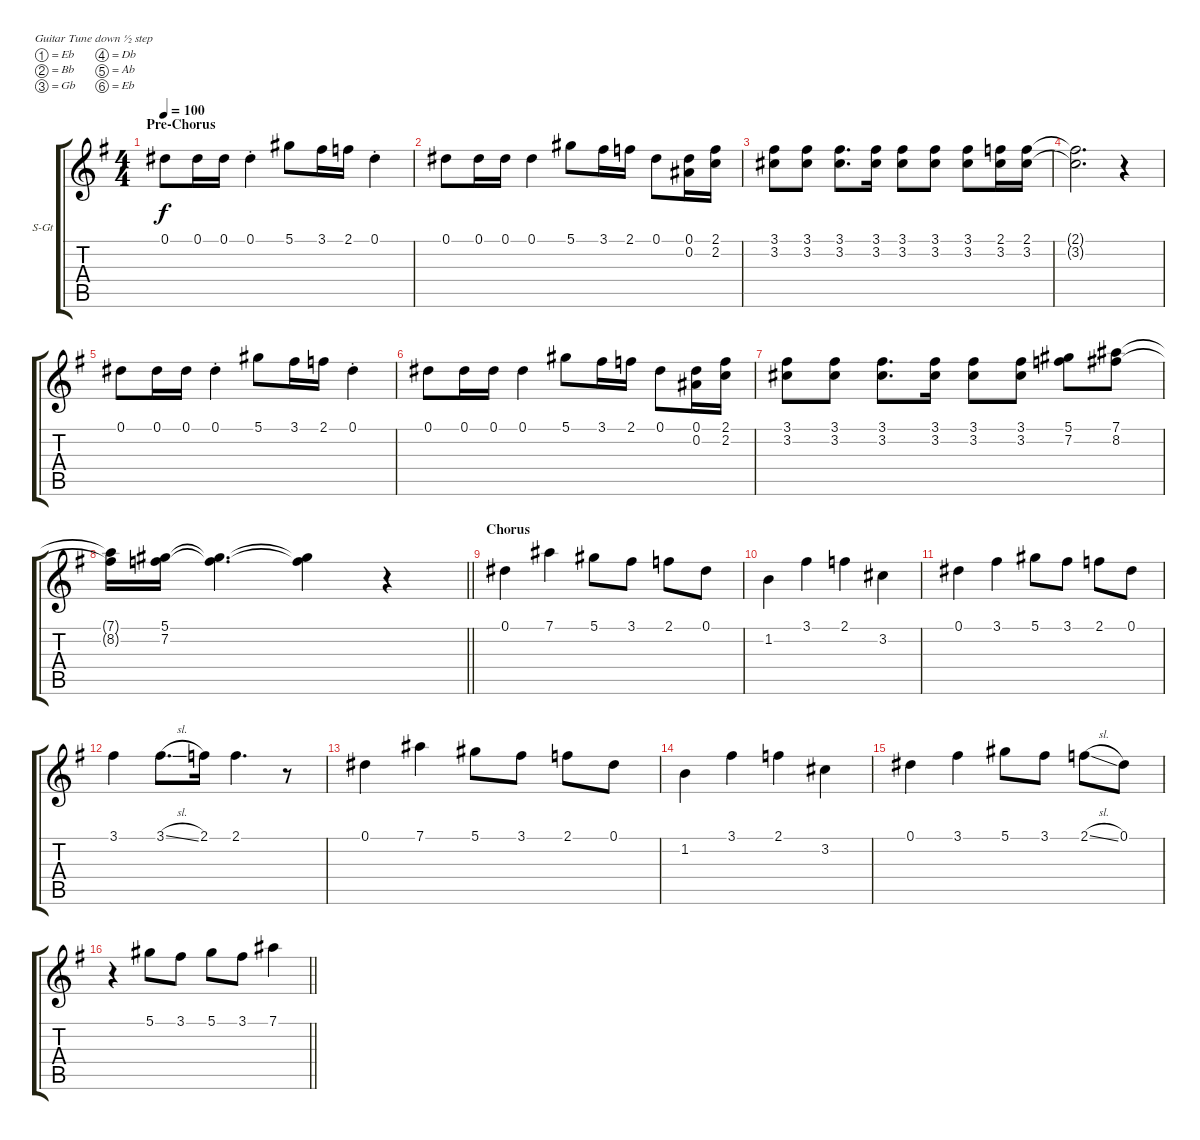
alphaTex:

\bracketExtendMode groupsimilarinstruments
\firstSystemTrackNameOrientation horizontal
\otherSystemsTrackNameOrientation horizontal
\track ("Вокал" "S-Gt") {mute instrument trumpet}
\staff {score tabs}
\tuning (Eb4 Bb3 Gb3 Db3 Ab2 Eb2)
\displaytranspose 12
\ts (4 4)
\section ("" "Pre-Chorus")
\tempo 100
\clef g2
\ks eminor
0.1.8{dy f} 0.1.16 0.1.16 0.1{st}.4 5.1.8 3.1.16 2.1.16 0.1{st}.4 |
0.1.8 0.1.16 0.1.16 0.1.4 5.1.8 3.1.16 2.1.16 0.1.8 (0.1 0.2).16 (2.1 2.2).16 |
(3.1 3.2).8 (3.1 3.2).8 (3.1 3.2).8{d} (3.1 3.2).16 (3.1 3.2).8 (3.1 3.2).8 (3.1 3.2).8 (2.1 3.2).16 (2.1 3.2).16 |
(2.1{t} 3.2{t}).2{d} r.4 |
0.1.8 0.1.16 0.1.16 0.1{st}.4 5.1.8 3.1.16 2.1.16 0.1{st}.4 |
0.1.8 0.1.16 0.1.16 0.1.4 5.1.8 3.1.16 2.1.16 0.1.8 (0.1 0.2).16 (2.1 2.2).16 |
(3.1 3.2).8 (3.1 3.2).8 (3.1 3.2).8{d} (3.1 3.2).16 (3.1 3.2).8 (3.1 3.2).8 (5.1 7.2).8 (7.1 8.2).8 |
\barLineRight lightlight
(7.1{t} 8.2{t}).16 (5.1 7.2).16 (5.1{t} 7.2{t}).4{d} (5.1{t} 7.2{t}).4 r.4 |
\section ("" "Chorus")
0.1.4 7.1.4 5.1.8 3.1.8 2.1.8 0.1.8 |
1.2.4 3.1.4 2.1.4 3.2.4 |
0.1.4 3.1.4 5.1.8 3.1.8 2.1.8 0.1.8 |
3.1.4 3.1{sl}.8{d} 2.1.16 2.1.4{d} r.8 |
0.1.4 7.1.4 5.1.8 3.1.8 2.1.8 0.1.8 |
1.2.4 3.1.4 2.1.4 3.2.4 |
0.1.4 3.1.4 5.1.8 3.1.8 2.1{sl}.8 0.1.8 |
\barLineRight lightlight
r.4 5.1.8 3.1.8 5.1.8 3.1.8 7.1.4
